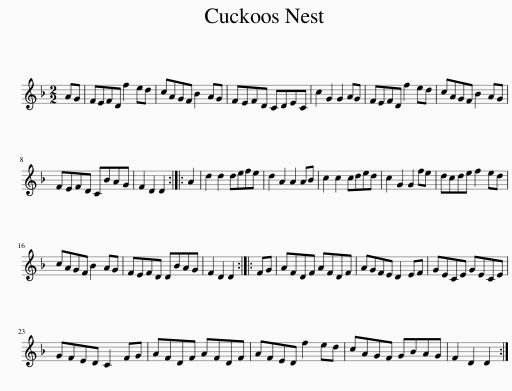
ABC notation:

X:1
L:1/8
M:2/2
I:linebreak $
K:Dmin
V:1 treble
V:1
 AG | FEFD f2 ed | cAGF B2 AG | FEFD CDEC | c2 G2 G2 AG | %5
 FEFD f2 ed | cAGF B2 AG |$ FEFD CBAG | F2 D2 D2 :: A2 | %10
 d2 d2 defe | d2 A2 A2 AB | c2 c2 cded | c2 G2 G2 fe | dcde f2 ed |$ %15
 cAGF B2 AG | FEFD DBAG | F2 D2 D2 :: FG | AFDF AFDF | %20
 AGFE D2 EF | GECE GECE |$ GFED C2 FG | AFDF AFDF | AFED f2 ed | %25
 cAGF GBAG | F2 D2 D2 :| %27
